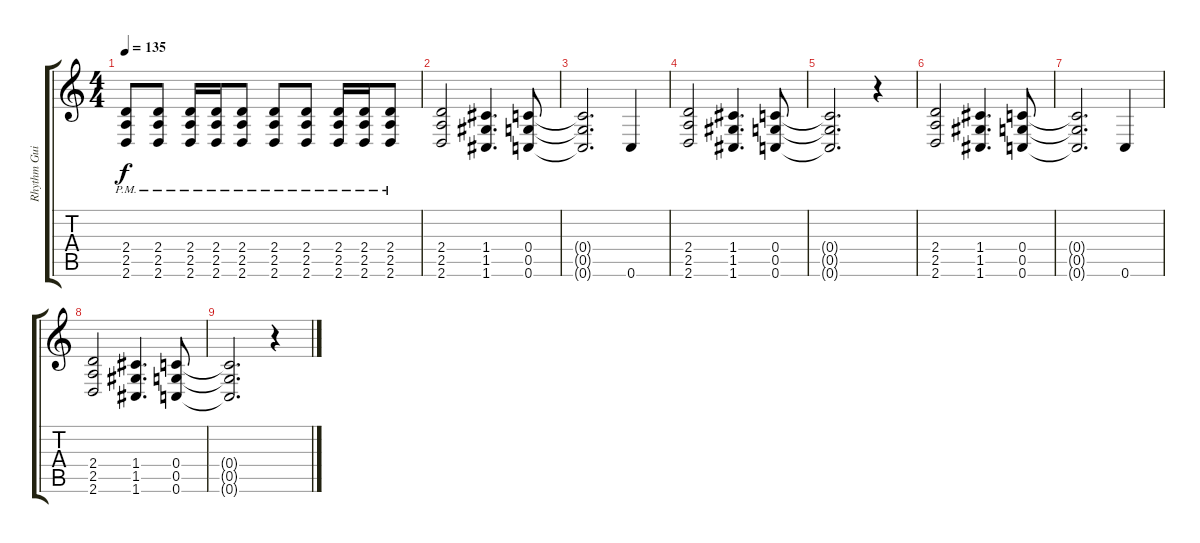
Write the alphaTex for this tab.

\track ("Rhythm Guitar" "Rhythm Gui") {instrument distortionguitar}
\staff {score tabs}
\tuning (D4 A3 F3 C3 G2 C2) {hide}
\ts (4 4)
\tempo 135
\clef g2
\ks c
(2.4{pm} 2.5{pm} 2.6{pm}).8{dy f} (2.4{pm} 2.5{pm} 2.6{pm}).8 (2.4{pm} 2.5{pm} 2.6{pm}).16 (2.4{pm} 2.5{pm} 2.6{pm}).16 (2.4{pm} 2.5{pm} 2.6{pm}).8 (2.4{pm} 2.5{pm} 2.6{pm}).8 (2.4{pm} 2.5{pm} 2.6{pm}).8 (2.4{pm} 2.5{pm} 2.6{pm}).16 (2.4{pm} 2.5{pm} 2.6{pm}).16 (2.4 2.5 2.6{pm}).8 |
(2.4 2.5 2.6).2 (1.4 1.5 1.6).4{d} (0.4 0.5 0.6).8 |
(0.4{t} 0.5{t} 0.6{t}).2{d} 0.6.4 |
(2.4 2.5 2.6).2 (1.4 1.5 1.6).4{d} (0.4 0.5 0.6).8 |
(0.4{t} 0.5{t} 0.6{t}).2{d} r.4 |
(2.4 2.5 2.6).2 (1.4 1.5 1.6).4{d} (0.4 0.5 0.6).8 |
(0.4{t} 0.5{t} 0.6{t}).2{d} 0.6.4 |
(2.4 2.5 2.6).2 (1.4 1.5 1.6).4{d} (0.4 0.5 0.6).8 |
(0.4{t} 0.5{t} 0.6{t}).2{d} r.4
